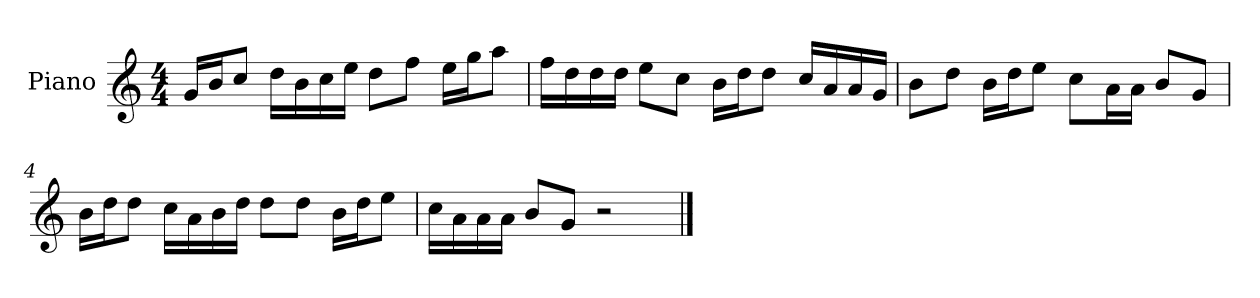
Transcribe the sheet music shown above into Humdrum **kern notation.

**kern
*part1
*staff1
*I"Piano
*I'P-no
*clefG2
*k[]
*M4/4
*MM90
=1
16g/LL
16b/J
8cc/J
16dd\LL
16b\
16cc\
16ee\JJ
8dd\L
8ff\J
16ee\LL
16gg\J
8aa\J
=2
16ff\LL
16dd\
16dd\
16dd\JJ
8ee\L
8cc\J
16b\LL
16dd\J
8dd\J
16cc/LL
16a/
16a/
16g/JJ
=3
8b\L
8dd\J
16b\LL
16dd\J
8ee\J
8cc\L
16a\L
16a\JJ
8b/L
8g/J
!!LO:LB:g=z
=4
16b\LL
16dd\J
8dd\J
16cc\LL
16a\
16b\
16dd\JJ
8dd\L
8dd\J
16b\LL
16dd\J
8ee\J
=5
16cc\LL
16a\
16a\
16a\JJ
8b/L
8g/J
2r
==
*-
